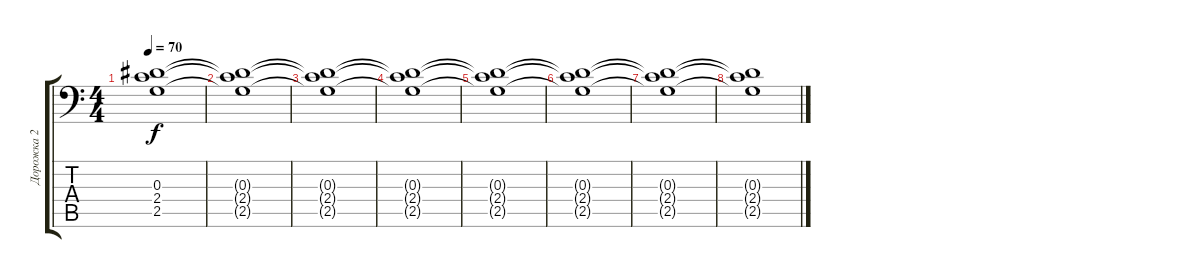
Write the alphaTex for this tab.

\track ("Дорожка 2" "Дорожка 2") {instrument acousticguitarsteel}
\staff {score tabs}
\tuning (C4 G3 Eb3 Bb2 F2 Bb1) {hide}
\ts (4 4)
\tempo 70
\clef f4
\ks c
(0.3 2.4 2.5).1{dy f volume 4} |
(0.3{t} 2.4{t} 2.5{t}).1 |
(0.3{t} 2.4{t} 2.5{t}).1 |
(0.3{t} 2.4{t} 2.5{t}).1 |
(0.3{t} 2.4{t} 2.5{t}).1 |
(0.3{t} 2.4{t} 2.5{t}).1 |
(0.3{t} 2.4{t} 2.5{t}).1 |
(0.3{t} 2.4{t} 2.5{t}).1
